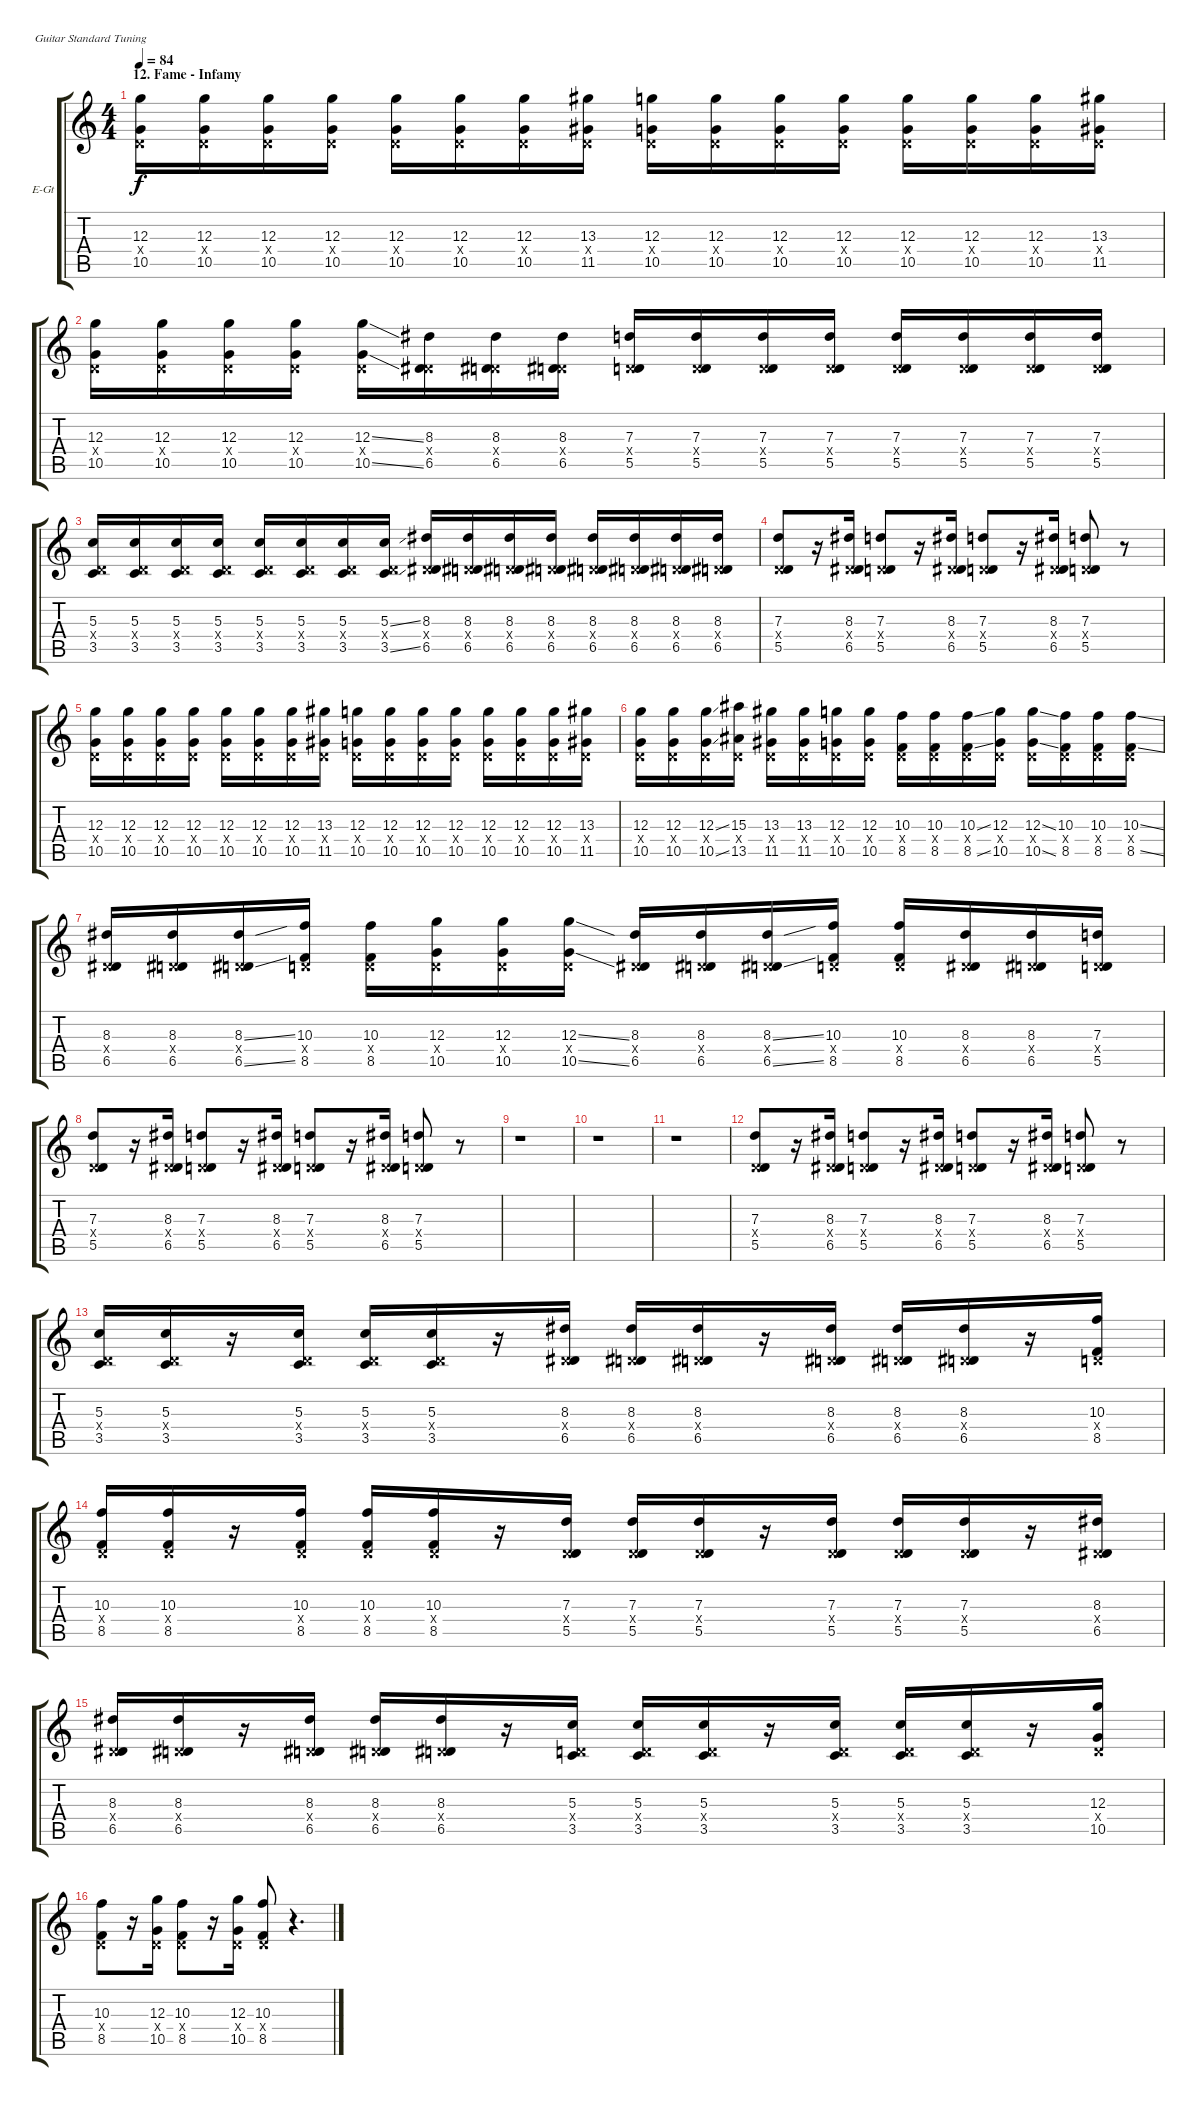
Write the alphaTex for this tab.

\bracketExtendMode groupsimilarinstruments
\firstSystemTrackNameOrientation horizontal
\otherSystemsTrackNameOrientation horizontal
\track ("Guitar STANDARD THREE" "E-Gt") {solo instrument distortionguitar}
\staff {score tabs}
\tuning (E4 B3 G3 D3 A2 E2)
\ts (4 4)
\beaming (8 2 2 2 2)
\section ("" "12. Fame - Infamy")
\tempo 84
\clef g2
\ks c
(12.3 0.4{x} 10.5).16{dy f instrument distortionguitar} (12.3 0.4{x} 10.5).16 (12.3 0.4{x} 10.5).16 (12.3 0.4{x} 10.5).16 (12.3 0.4{x} 10.5).16 (12.3 0.4{x} 10.5).16 (12.3 0.4{x} 10.5).16 (13.3 0.4{x} 11.5).16 (12.3 0.4{x} 10.5).16 (12.3 0.4{x} 10.5).16 (12.3 0.4{x} 10.5).16 (12.3 0.4{x} 10.5).16 (12.3 0.4{x} 10.5).16 (12.3 0.4{x} 10.5).16 (12.3 0.4{x} 10.5).16 (13.3 0.4{x} 11.5).16 |
(12.3 0.4{x} 10.5).16 (12.3 0.4{x} 10.5).16 (12.3 0.4{x} 10.5).16 (12.3 0.4{x} 10.5).16 (12.3{ss} 0.4{x} 10.5{ss}).16 (8.3 0.4{x} 6.5).16 (8.3 0.4{x} 6.5).16 (8.3 0.4{x} 6.5).16 (7.3 0.4{x} 5.5).16 (7.3 0.4{x} 5.5).16 (7.3 0.4{x} 5.5).16 (7.3 0.4{x} 5.5).16 (7.3 0.4{x} 5.5).16 (7.3 0.4{x} 5.5).16 (7.3 0.4{x} 5.5).16 (7.3 0.4{x} 5.5).16 |
(5.3 0.4{x} 3.5).16 (5.3 0.4{x} 3.5).16 (5.3 0.4{x} 3.5).16 (5.3 0.4{x} 3.5).16 (5.3 0.4{x} 3.5).16 (5.3 0.4{x} 3.5).16 (5.3 0.4{x} 3.5).16 (5.3{ss} 0.4{x} 3.5{ss}).16 (8.3 0.4{x} 6.5).16 (8.3 0.4{x} 6.5).16 (8.3 0.4{x} 6.5).16 (8.3 0.4{x} 6.5).16 (8.3 0.4{x} 6.5).16 (8.3 0.4{x} 6.5).16 (8.3 0.4{x} 6.5).16 (8.3 0.4{x} 6.5).16 |
(7.3 0.4{x} 5.5).8 r.16 (8.3 0.4{x} 6.5).16 (7.3 0.4{x} 5.5).8 r.16 (8.3 0.4{x} 6.5).16 (7.3 0.4{x} 5.5).8 r.16 (8.3 0.4{x} 6.5).16 (7.3 0.4{x} 5.5).8 r.8 |
(12.3 0.4{x} 10.5).16 (12.3 0.4{x} 10.5).16 (12.3 0.4{x} 10.5).16 (12.3 0.4{x} 10.5).16 (12.3 0.4{x} 10.5).16 (12.3 0.4{x} 10.5).16 (12.3 0.4{x} 10.5).16 (13.3 0.4{x} 11.5).16 (12.3 0.4{x} 10.5).16 (12.3 0.4{x} 10.5).16 (12.3 0.4{x} 10.5).16 (12.3 0.4{x} 10.5).16 (12.3 0.4{x} 10.5).16 (12.3 0.4{x} 10.5).16 (12.3 0.4{x} 10.5).16 (13.3 0.4{x} 11.5).16 |
(12.3 0.4{x} 10.5).16 (12.3 0.4{x} 10.5).16 (12.3{ss} 0.4{x} 10.5{ss}).16 (15.3 0.4{x} 13.5).16 (13.3 0.4{x} 11.5).16 (13.3 0.4{x} 11.5).16 (12.3 0.4{x} 10.5).16 (12.3 0.4{x} 10.5).16 (10.3 0.4{x} 8.5).16 (10.3 0.4{x} 8.5).16 (10.3{ss} 0.4{x} 8.5{ss}).16 (12.3 0.4{x} 10.5).16 (12.3{ss} 0.4{x} 10.5{ss}).16 (10.3 0.4{x} 8.5).16 (10.3 0.4{x} 8.5).16 (10.3{ss} 0.4{x} 8.5{ss}).16 |
(8.3 0.4{x} 6.5).16 (8.3 0.4{x} 6.5).16 (8.3{ss} 0.4{x} 6.5{ss}).16 (10.3 0.4{x} 8.5).16 (10.3 0.4{x} 8.5).16 (12.3 0.4{x} 10.5).16 (12.3 0.4{x} 10.5).16 (12.3{ss} 0.4{x} 10.5{ss}).16 (8.3 0.4{x} 6.5).16 (8.3 0.4{x} 6.5).16 (8.3{ss} 0.4{x} 6.5{ss}).16 (10.3 0.4{x} 8.5).16 (10.3 0.4{x} 8.5).16 (8.3 0.4{x} 6.5).16 (8.3 0.4{x} 6.5).16 (7.3 0.4{x} 5.5).16 |
(7.3 0.4{x} 5.5).8 r.16 (8.3 0.4{x} 6.5).16 (7.3 0.4{x} 5.5).8 r.16 (8.3 0.4{x} 6.5).16 (7.3 0.4{x} 5.5).8 r.16 (8.3 0.4{x} 6.5).16 (7.3 0.4{x} 5.5).8 r.8 |
r.1 |
r.1 |
r.1 |
(7.3 0.4{x} 5.5).8 r.16 (8.3 0.4{x} 6.5).16 (7.3 0.4{x} 5.5).8 r.16 (8.3 0.4{x} 6.5).16 (7.3 0.4{x} 5.5).8 r.16 (8.3 0.4{x} 6.5).16 (7.3 0.4{x} 5.5).8 r.8 |
(5.3 0.4{x} 3.5).16 (5.3 0.4{x} 3.5).16 r.16 (5.3 0.4{x} 3.5).16 (5.3 0.4{x} 3.5).16 (5.3 0.4{x} 3.5).16 r.16 (8.3 0.4{x} 6.5).16 (8.3 0.4{x} 6.5).16 (8.3 0.4{x} 6.5).16 r.16 (8.3 0.4{x} 6.5).16 (8.3 0.4{x} 6.5).16 (8.3 0.4{x} 6.5).16 r.16 (10.3 0.4{x} 8.5).16 |
(10.3 0.4{x} 8.5).16 (10.3 0.4{x} 8.5).16 r.16 (10.3 0.4{x} 8.5).16 (10.3 0.4{x} 8.5).16 (10.3 0.4{x} 8.5).16 r.16 (7.3 0.4{x} 5.5).16 (7.3 0.4{x} 5.5).16 (7.3 0.4{x} 5.5).16 r.16 (7.3 0.4{x} 5.5).16 (7.3 0.4{x} 5.5).16 (7.3 0.4{x} 5.5).16 r.16 (8.3 0.4{x} 6.5).16 |
(8.3 0.4{x} 6.5).16 (8.3 0.4{x} 6.5).16 r.16 (8.3 0.4{x} 6.5).16 (8.3 0.4{x} 6.5).16 (8.3 0.4{x} 6.5).16 r.16 (5.3 0.4{x} 3.5).16 (5.3 0.4{x} 3.5).16 (5.3 0.4{x} 3.5).16 r.16 (5.3 0.4{x} 3.5).16 (5.3 0.4{x} 3.5).16 (5.3 0.4{x} 3.5).16 r.16 (12.3 0.4{x} 10.5).16 |
(10.3 0.4{x} 8.5).8 r.16 (12.3 0.4{x} 10.5).16 (10.3 0.4{x} 8.5).8 r.16 (12.3 0.4{x} 10.5).16 (10.3 0.4{x} 8.5).8 r.4{d}
